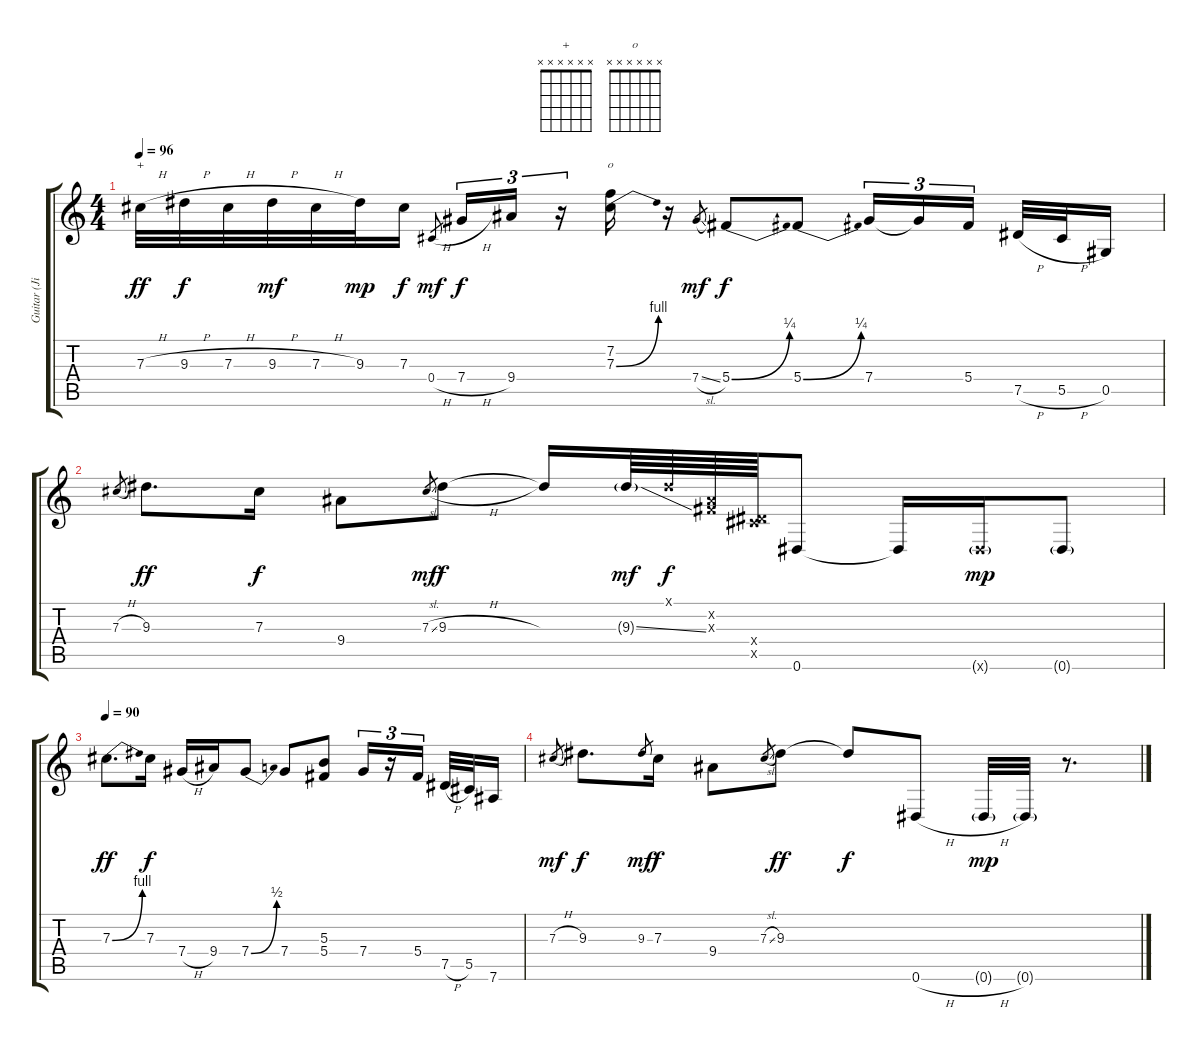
\track ("Guitar (Jimi Hendrix)" "Guitar (Ji") {instrument overdrivenguitar}
\staff {score tabs}
\tuning (Eb4 Bb3 Gb3 Db3 Ab2 Eb2) {hide}
\chord ("+" x x x x x x)
\chord ("o" x x x x x x)
\ts (4 4)
\tempo 96
\clef g2
\ks c
7.3{h}.32{ch "+" dy ff} 9.3{h}.32{dy f} 7.3{h}.32 9.3{h}.32{dy mf} 7.3{h}.32 9.3.32{dy mp} 7.3.16{dy f} 0.4{h}.8{gr dy mf} 7.4{h}.16{tu (3 2) dy f} 9.4.16{tu (3 2)} r.16{tu (3 2)} (7.2 7.3{be (bend 0 0 60 4)}).16{ch "o"} r.16 7.4{sl}.8{gr dy mf} 5.4{be (bend 0 0 60 1)}.8{dy f} 5.4{be (bend 0 0 60 1)}.8 7.4.16{tu (3 2)} 7.4{t}.16{tu (3 2)} 5.4.16{tu (3 2) beam splitsecondary} 7.5{h}.32 5.5{h}.32 0.5.16 |
7.3{h}.8{gr} 9.3.8{d dy ff} 7.3.16{dy f} 9.4.8 7.3{sl}.8{gr dy mf} 9.3{h}.8{dy f} 9.3{t}.16 9.3{ss g}.64{dy mf} 0.1{x}.64{dy f} (0.2{x} 0.3{x}).64 (0.4{x} 7.5{x}).64 0.6.8 0.6{t}.16 0.6{g x}.16{dy mp} 0.6{g}.8 |
\tempo 90
7.3{be (bend 0 0 60 4)}.8{d dy ff} 7.3.16{dy f} 7.4{h}.16 9.4.16 7.4{be (bend 0 0 60 2)}.8 7.4.8 (5.3 5.4).8 7.4.16{tu (3 2)} r.16{tu (3 2)} 5.4.16{tu (3 2) beam splitsecondary} 7.5{h}.32 5.5.32 7.6.16 |
7.3{h}.8{gr dy mf} 9.3.8{d dy f} 9.3.8{gr dy mf} 7.3.16{dy f} 9.4.8 7.3{sl}.8{gr} 9.3.8{dy ff} 9.3{t}.8{dy f} 0.6{h}.8 0.6{h g}.32{dy mp} 0.6{g}.32 r.8{d}
